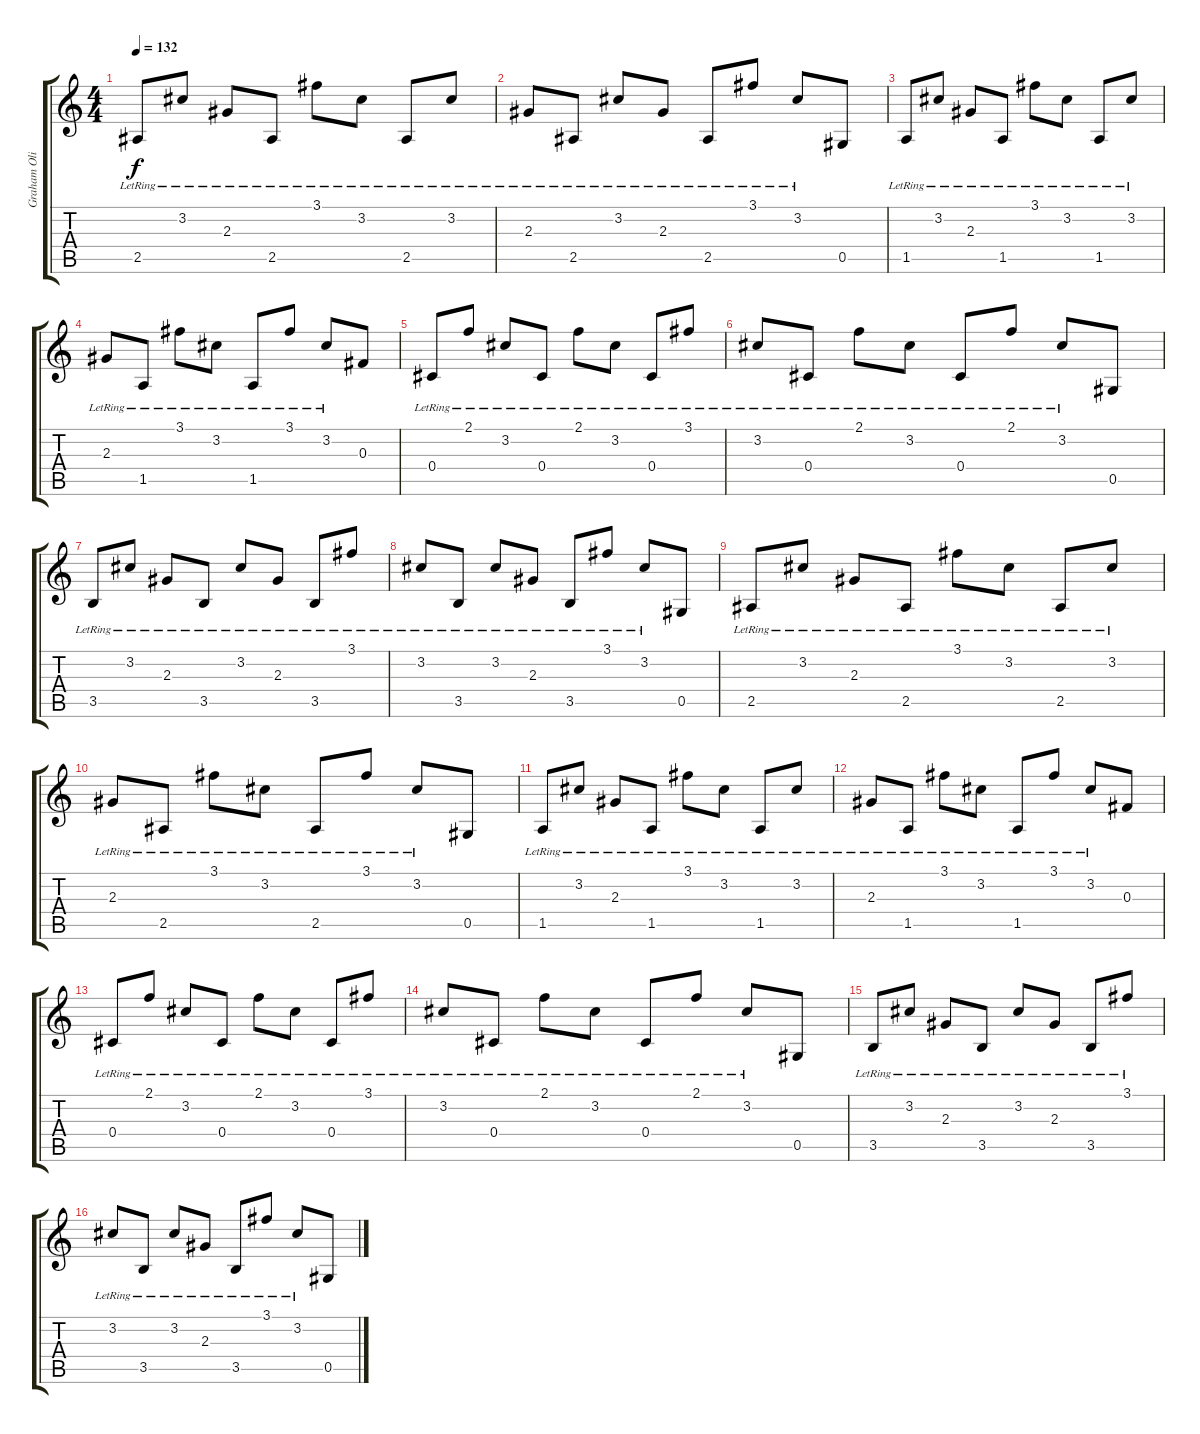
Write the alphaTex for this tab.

\track ("Graham Oliver" "Graham Oli") {instrument overdrivenguitar}
\staff {score tabs}
\tuning (Eb4 Bb3 Gb3 Db3 Ab2 Eb2) {hide}
\ts (4 4)
\tempo 132
\clef g2
\ks c
2.5{lr}.8{dy f} 3.2{lr}.8 2.3{lr}.8 2.5{lr}.8 3.1{lr}.8 3.2{lr}.8 2.5{lr}.8 3.2{lr}.8 |
2.3{lr}.8 2.5{lr}.8 3.2{lr}.8 2.3{lr}.8 2.5{lr}.8 3.1{lr}.8 3.2{lr}.8 0.5.8 |
1.5{lr}.8 3.2{lr}.8 2.3{lr}.8 1.5{lr}.8 3.1{lr}.8 3.2{lr}.8 1.5{lr}.8 3.2{lr}.8 |
2.3{lr}.8 1.5{lr}.8 3.1{lr}.8 3.2{lr}.8 1.5{lr}.8 3.1{lr}.8 3.2{lr}.8 0.3.8 |
0.4{lr}.8 2.1{lr}.8 3.2{lr}.8 0.4{lr}.8 2.1{lr}.8 3.2{lr}.8 0.4{lr}.8 3.1{lr}.8 |
3.2{lr}.8 0.4{lr}.8 2.1{lr}.8 3.2{lr}.8 0.4{lr}.8 2.1{lr}.8 3.2{lr}.8 0.5.8 |
3.5{lr}.8 3.2{lr}.8 2.3{lr}.8 3.5{lr}.8 3.2{lr}.8 2.3{lr}.8 3.5{lr}.8 3.1{lr}.8 |
3.2{lr}.8 3.5{lr}.8 3.2{lr}.8 2.3{lr}.8 3.5{lr}.8 3.1{lr}.8 3.2{lr}.8 0.5.8 |
2.5{lr}.8 3.2{lr}.8 2.3{lr}.8 2.5{lr}.8 3.1{lr}.8 3.2{lr}.8 2.5{lr}.8 3.2{lr}.8 |
2.3{lr}.8 2.5{lr}.8 3.1{lr}.8 3.2{lr}.8 2.5{lr}.8 3.1{lr}.8 3.2{lr}.8 0.5.8 |
1.5{lr}.8 3.2{lr}.8 2.3{lr}.8 1.5{lr}.8 3.1{lr}.8 3.2{lr}.8 1.5{lr}.8 3.2{lr}.8 |
2.3{lr}.8 1.5{lr}.8 3.1{lr}.8 3.2{lr}.8 1.5{lr}.8 3.1{lr}.8 3.2{lr}.8 0.3.8 |
0.4{lr}.8 2.1{lr}.8 3.2{lr}.8 0.4{lr}.8 2.1{lr}.8 3.2{lr}.8 0.4{lr}.8 3.1{lr}.8 |
3.2{lr}.8 0.4{lr}.8 2.1{lr}.8 3.2{lr}.8 0.4{lr}.8 2.1{lr}.8 3.2{lr}.8 0.5.8 |
3.5{lr}.8 3.2{lr}.8 2.3{lr}.8 3.5{lr}.8 3.2{lr}.8 2.3{lr}.8 3.5{lr}.8 3.1{lr}.8 |
3.2{lr}.8 3.5{lr}.8 3.2{lr}.8 2.3{lr}.8 3.5{lr}.8 3.1{lr}.8 3.2{lr}.8 0.5.8
